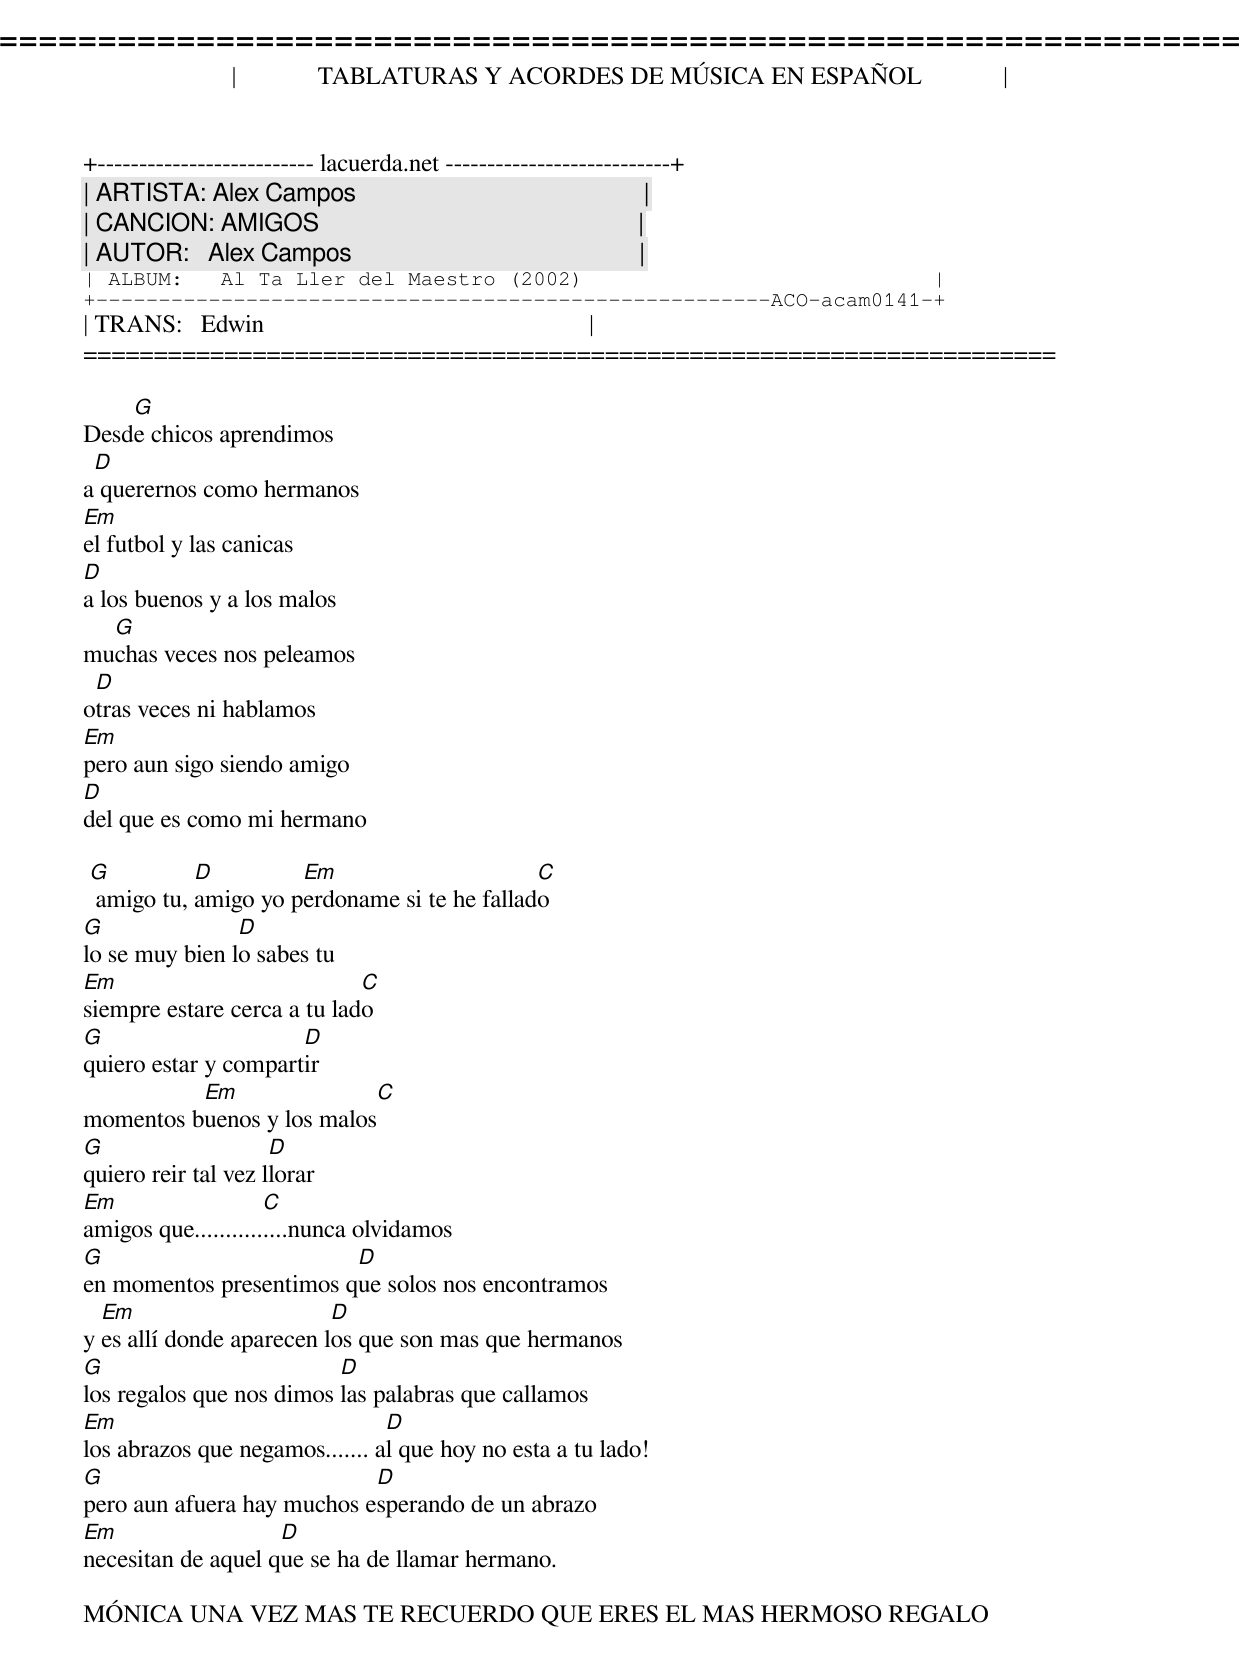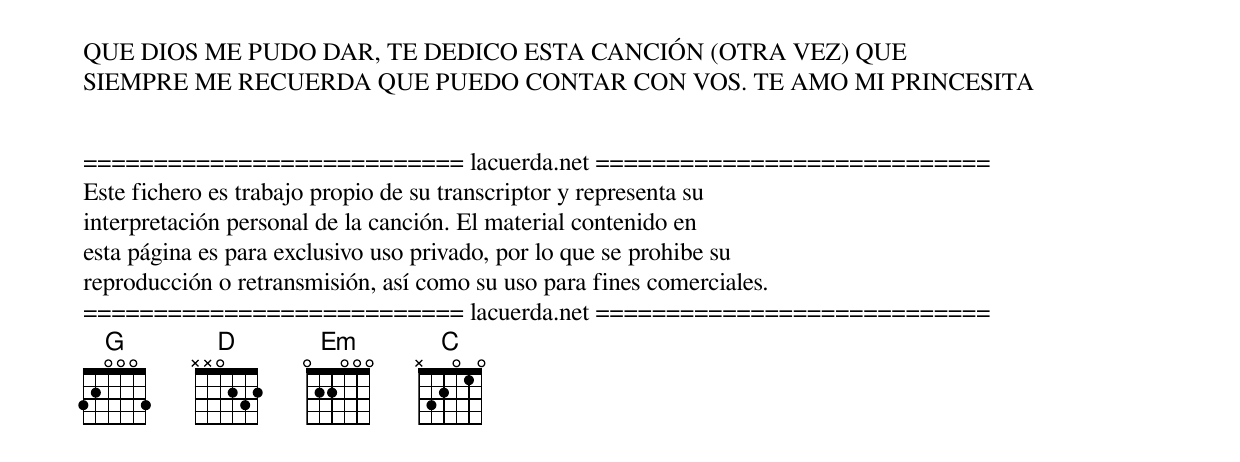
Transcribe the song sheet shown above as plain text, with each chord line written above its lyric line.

=====================================================================
|             TABLATURAS Y ACORDES DE MÚSICA EN ESPAÑOL             |
+-------------------------- lacuerda.net ---------------------------+
| ARTISTA: Alex Campos                                              |
| CANCION: AMIGOS                                                   |
| AUTOR:   Alex Campos                                              |
| ALBUM:   Al Ta Ller del Maestro (2002)                            |
+------------------------------------------------------ACO-acam0141-+
| TRANS:   Edwin                                                    |
=====================================================================

    G
Desde chicos aprendimos
 D
a querernos como hermanos
Em
el futbol y las canicas
D
a los buenos y a los malos
  G
muchas veces nos peleamos
 D
otras veces ni hablamos
Em
pero aun sigo siendo amigo
D
del que es como mi hermano

 G          D         Em                      C
  amigo tu, amigo yo perdoname si te he fallado
G               D
lo se muy bien lo sabes tu
Em                           C
siempre estare cerca a tu lado
G                     D
quiero estar y compartir
          Em                C
momentos buenos y los malos
G                    D
quiero reir tal vez llorar
Em                   C
amigos que...............nunca olvidamos
G                        D
en momentos presentimos que solos nos encontramos
  Em                      D
y es allí donde aparecen los que son mas que hermanos
G                         D
los regalos que nos dimos las palabras que callamos
Em                              D
los abrazos que negamos....... al que hoy no esta a tu lado!
G                           D
pero aun afuera hay muchos esperando de un abrazo
Em                  D
necesitan de aquel que se ha de llamar hermano.

MÓNICA UNA VEZ MAS TE RECUERDO QUE ERES EL MAS HERMOSO REGALO
QUE DIOS ME PUDO DAR, TE DEDICO ESTA CANCIÓN (OTRA VEZ) QUE
SIEMPRE ME RECUERDA QUE PUEDO CONTAR CON VOS. TE AMO MI PRINCESITA


=========================== lacuerda.net ============================
Este fichero es trabajo propio de su transcriptor y representa su
interpretación personal de la canción. El material contenido en
esta página es para exclusivo uso privado, por lo que se prohibe su
reproducción o retransmisión, así como su uso para fines comerciales.
=========================== lacuerda.net ============================
